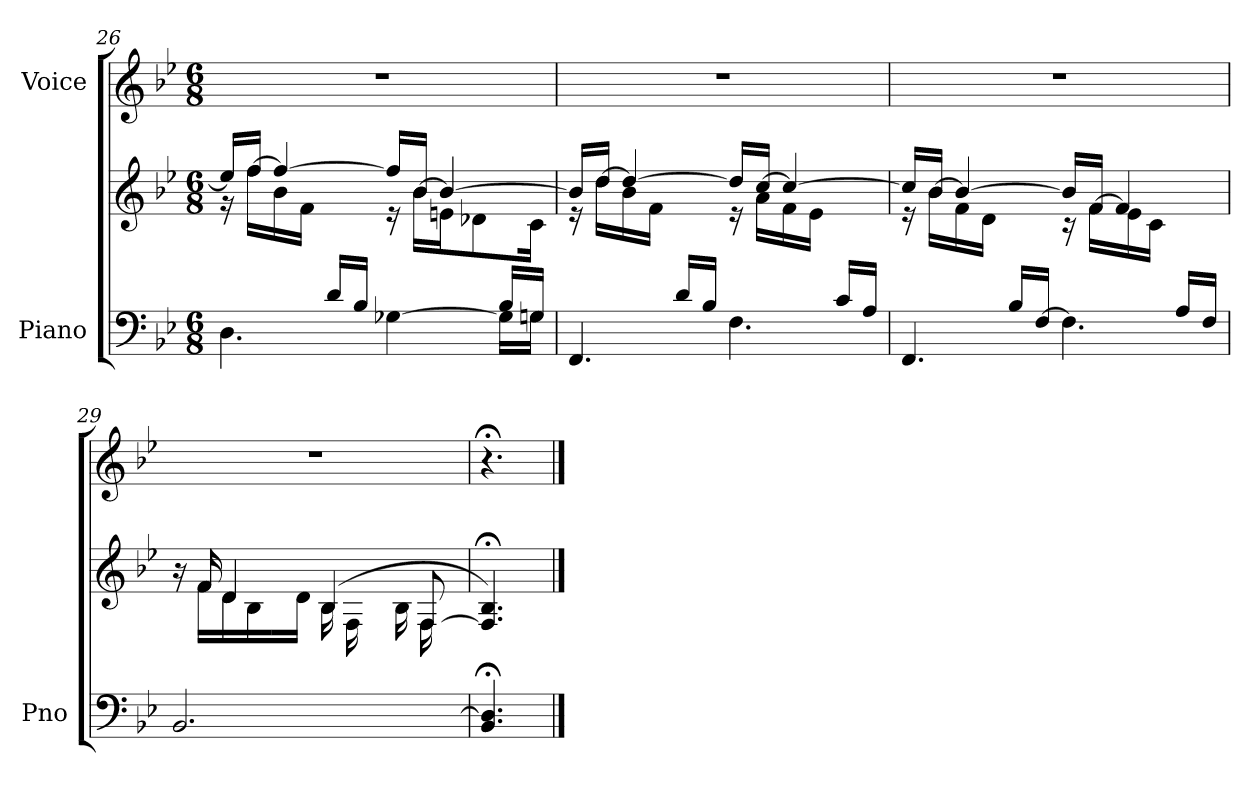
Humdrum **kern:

**kern	**kern	**kern
*part2	*part2	*part1
*staff3	*staff2	*staff1
*I"Piano	*	*I"Voice
*I'Pno	*	*
*clefF4	*clefG2	*clefG2
*k[b-e-]	*k[b-e-]	*k[b-e-]
*M6/8	*M6/8	*M6/8
=26	=26	=26
*^	*^	*
*	*^	*	*	*
4ryy	4.D\	4.ryy	16ee-/LL]	16r	2.r
.	.	.	[16ff/JJ	16ff\LL	.
.	.	.	4ff/_	16b-\	.
.	.	.	.	16f\JJ	.
16d/LL	.	.	.	8ryy	.
16B-/JJ	.	.	.	.	.
4.ryy	[4G-X\	4ryy	16ff/LL]	16r	.
.	.	.	[16b-/JJ	16b-\LL	.
.	.	.	4b-/_	16en\J	.
.	.	.	.	8d-X\	.
.	16G-\LL]	16B-/LL	.	.	.
.	16Gn\JJ	16G/JJ	.	16c\Jk	.
*	*v	*v	*	*	*
!!LO:LB:g=z
=27	=27	=27	=27	=27
4ryy	4.FF/	16b-/LL]	16r	2.r
.	.	[16dd/JJ	16dd\LL	.
.	.	4dd/_	16b-\	.
.	.	.	16f\JJ	.
16d/LL	.	.	8ryy	.
16B-/JJ	.	.	.	.
4ryy	4.F\	16dd/LL]	16r	.
.	.	[16cc/JJ	16a\LL	.
.	.	4cc/_	16f\	.
.	.	.	16e-\JJ	.
16c/LL	.	.	8ryy	.
16A/JJ	.	.	.	.
=28	=28	=28	=28	=28
4ryy	4.FF/	16cc/LL]	16r	2.r
.	.	[16b-/JJ	16b-\LL	.
.	.	4b-/_	16f\	.
.	.	.	16d\JJ	.
16B-/LL	.	.	8ryy	.
[16F/JJ	.	.	.	.
4ryy	4.F\]	16b-/LL]	16r	.
.	.	[16f/JJ	16f\LL	.
.	.	4f/]	16e-\	.
.	.	.	16c\JJ	.
16A/LL	.	.	8ryy	.
16F/JJ	.	.	.	.
=29	=29	=29	=29	=29
4ryy	2.BB-/	16ryy	16r	2.r
.	.	16f/	16f\LL	.
.	.	4d/	16d\	.
.	.	.	16B-\	.
16F/	.	.	16ryy	.
8.ryy	.	.	16d\JJ	.
.	.	(4B-/	16B-\LL	.
.	.	.	16F\	.
16D/	.	.	16ryy	.
8ryy	.	.	16B-\	.
.	.	[8F/	16F\	.
[16D/JJ	.	.	16ryy	.
*v	*v	*	*	*
*	*v	*v	*
=30	=30	=30
4.BB-/; 4.D/];	4.F/];< 4.B-/;<)	4.r;<
==	==	==
*-	*-	*-
